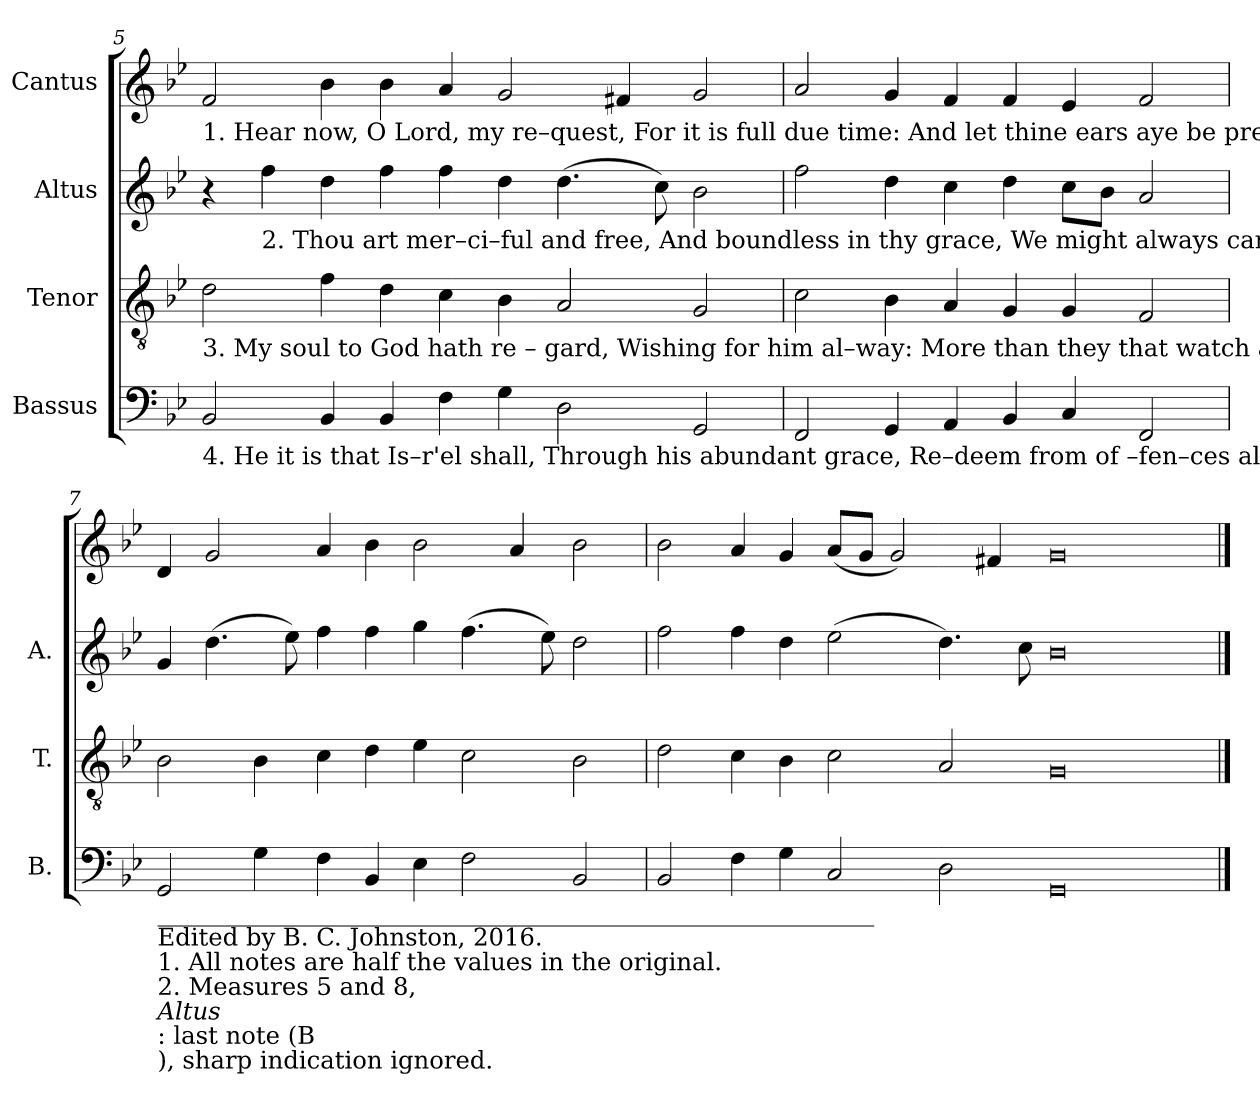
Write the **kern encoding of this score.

**kern	**kern	**kern	**kern
*part4	*part3	*part2	*part1
*staff4	*staff3	*staff2	*staff1
*I"Bassus	*I"Tenor	*I"Altus	*I"Cantus
*I'B.	*I'T.	*I'A.	*
!!LO:LB:g=z
*clefF4	*clefGv2	*clefG2	*clefG2
*k[b-e-]	*k[b-e-]	*k[b-e-]	*k[b-e-]
=5	=5	=5	=5
!	!	!	!LO:TX:b:t=1. Hear now, O  Lord, my re–quest,  For  it  is  full  due  time&colon;   And let thine ears aye be pressed,    Un–to this pra    –    yer   mine.
!	!LO:TX:b:t=3. My soul to God hath re – gard,   Wishing  for him al–way&colon;  More than they that watch and ward  To see the daw –ning       day.	!	!
!LO:TX:b:t=4. He     it  is   that  Is–r'el     shall,  Through his abundant grace,  Re–deem from  of –fen–ces  all,   And wholly them  de   –     face.	!	!	!
2BB-/	2d\	4r	2f/
!	!	!LO:TX:b:t=2. Thou art mer–ci–ful  and free,  And boundless in thy grace, We might  always care–ful    be     To fear be–fore              thy  face.	!
.	.	4ff\	.
4BB-/	4f\	4dd\	4b-\
4BB-/	4d\	4ff\	4b-\
4F\	4c\	4ff\	4a/
4G\	4B-\	4dd\	2g/
2D\	2A/	(4.dd\	.
.	.	.	4f#X/
.	.	8cc\)	.
2GG/	2G/	2b-\	2g/
=6	=6	=6	=6
2FF/	2c\	2ff\	2a/
4GG/	4B-\	4dd\	4g/
4AA/	4A/	4cc\	4f/
4BB-/	4G/	4dd\	4f/
4C/	4G/	8cc\L	4e-/
.	.	8b-\J	.
2FF/	2F/	2a/	2f/
=7	=7	=7	=7
!LO:TX:b:t=___________________________________________________________	!	!	!
!LO:TX:b:t=Edited by B. C. Johnston, 2016.	!	!	!
!LO:TX:b:t=1. All notes are half the values in the original.	!	!	!
!LO:TX:b:t=2. Measures 5 and 8,	!	!	!
!LO:TX:b:i:t=Altus	!	!	!
!LO:TX:b:t=&colon; last note (B	!	!	!
!LO:TX:b:t=), sharp indication ignored.	!	!	!
2GG/	2B-\	4g/	4d/
.	.	(4.dd\	2g/
4G\	4B-\	.	.
.	.	8ee-\)	.
4F\	4c\	4ff\	4a/
4BB-/	4d\	4ff\	4b-\
4E-\	4e-\	4gg\	2b-\
2F\	2c\	(4.ff\	.
.	.	.	4a/
.	.	8ee-\)	.
2BB-/	2B-\	2dd\	2b-\
=8	=8	=8	=8
2BB-/	2d\	2ff\	2b-\
4F\	4c\	4ff\	4a/
4G\	4B-\	4dd\	4g/
2C/	2c\	(2ee-\	(8a/L
.	.	.	8g/J
.	.	.	2g/)
2D\	2A/	4.dd\)	.
.	.	.	4f#X/
.	.	8cc\	.
0GG	0G	0b-	0g
==	==	==	==
*-	*-	*-	*-
